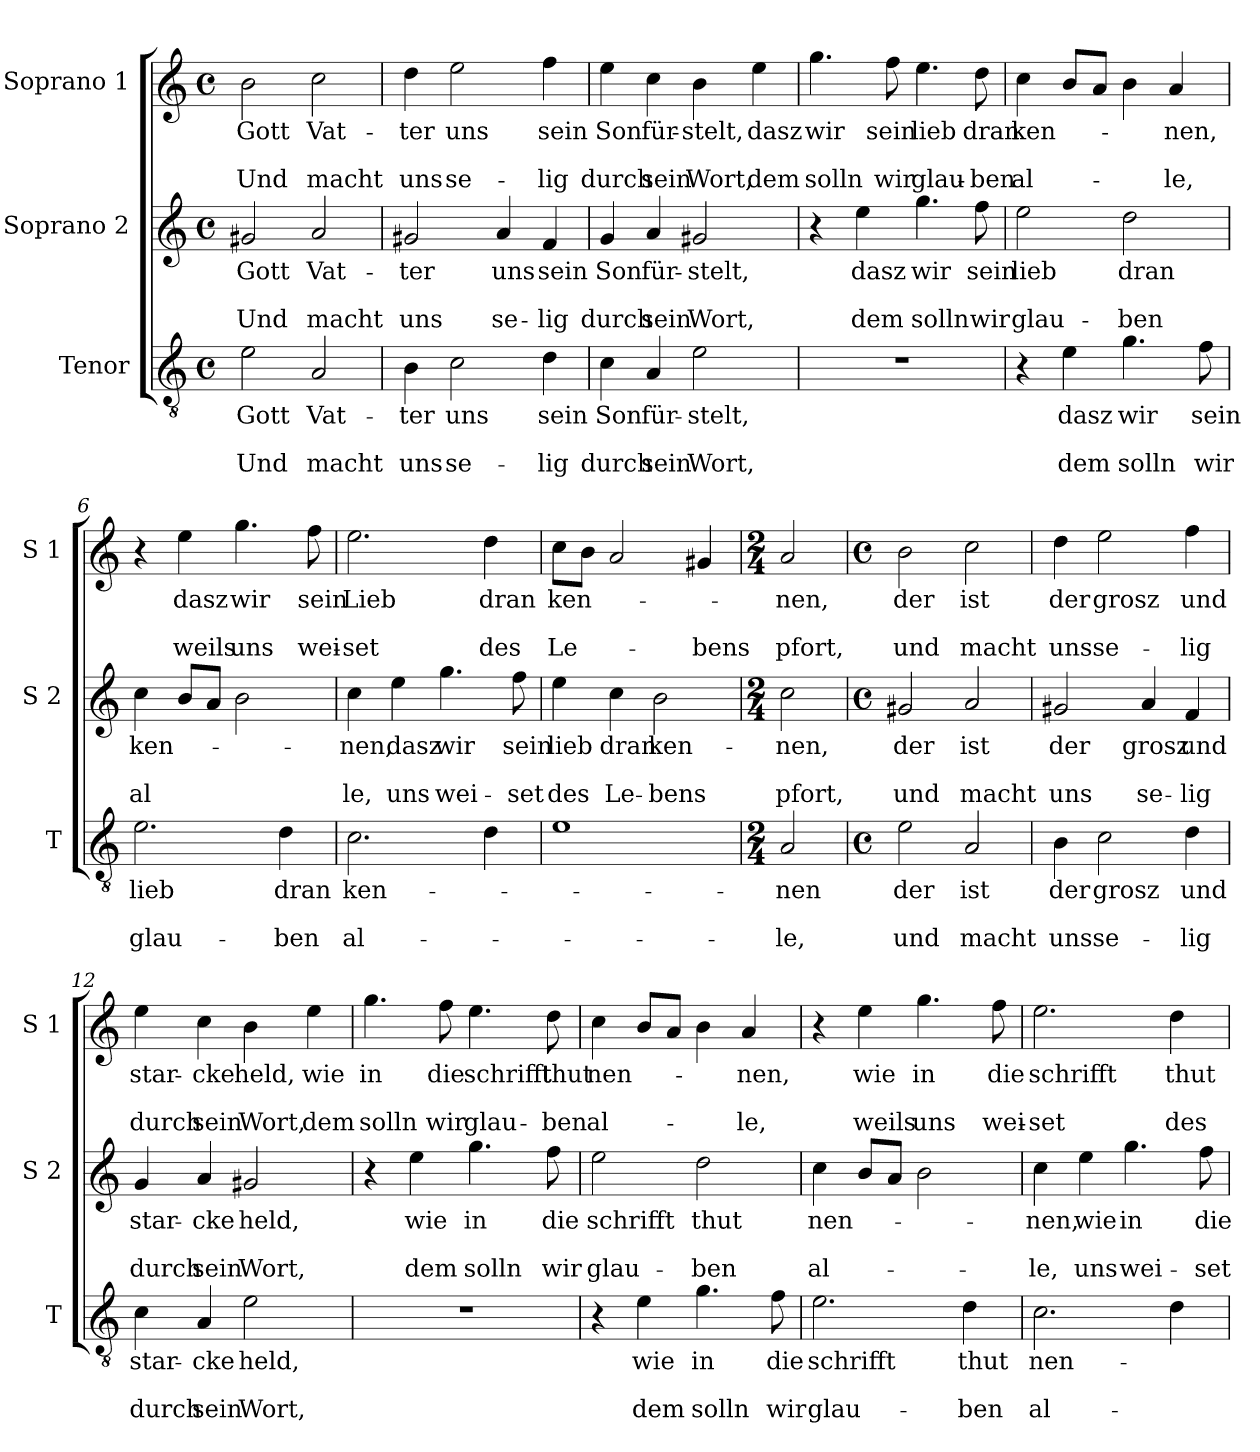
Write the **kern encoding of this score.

**kern	**text	**text	**text	**kern	**text	**text	**text	**kern	**text	**text	**text
*part3	*part3	*part3	*part3	*part2	*part2	*part2	*part2	*part1	*part1	*part1	*part1
*staff3	*staff3	*staff3	*staff3	*staff2	*staff2	*staff2	*staff2	*staff1	*staff1	*staff1	*staff1
*I"Tenor	*	*	*	*I"Soprano 2	*	*	*	*I"Soprano 1	*	*	*
*I'T	*	*	*	*I'S 2	*	*	*	*I'S 1	*	*	*
*clefGv2	*	*	*	*clefG2	*	*	*	*clefG2	*	*	*
*k[]	*	*	*	*k[]	*	*	*	*k[]	*	*	*
*C:	*	*	*	*C:	*	*	*	*C:	*	*	*
*M4/4	*	*	*	*M4/4	*	*	*	*M4/4	*	*	*
*met(c)	*	*	*	*met(c)	*	*	*	*met(c)	*	*	*
=1	=1	=1	=1	=1	=1	=1	=1	=1	=1	=1	=1
!	!LO:LY:b	!	!LO:LY:b	!	!LO:LY:b	!	!LO:LY:b	!	!LO:LY:b	!	!LO:LY:b
2e\	Gott	.	Und	2g#X/	Gott	.	Und	2b\	Gott	.	Und
!	!LO:LY:b	!	!LO:LY:b	!	!LO:LY:b	!	!LO:LY:b	!	!LO:LY:b	!	!LO:LY:b
2A/	Vat-	.	macht	2a/	Vat-	.	macht	2cc\	Vat-	.	macht
=2	=2	=2	=2	=2	=2	=2	=2	=2	=2	=2	=2
!	!LO:LY:b	!	!LO:LY:b	!	!LO:LY:b	!	!LO:LY:b	!	!LO:LY:b	!	!LO:LY:b
4B\	-ter	.	uns	2g#X/	-ter	.	uns	4dd\	-ter	.	uns
!	!LO:LY:b	!	!LO:LY:b	!	!	!	!	!	!LO:LY:b	!	!LO:LY:b
2c\	uns	.	se-	.	.	.	.	2ee\	uns	.	se-
!	!	!	!	!	!LO:LY:b	!	!LO:LY:b	!	!	!	!
.	.	.	.	4a/	uns	.	se-	.	.	.	.
!	!LO:LY:b	!	!LO:LY:b	!	!LO:LY:b	!	!LO:LY:b	!	!LO:LY:b	!	!LO:LY:b
4d\	sein	.	-lig	4f/	sein	.	-lig	4ff\	sein	.	-lig
=3	=3	=3	=3	=3	=3	=3	=3	=3	=3	=3	=3
!	!LO:LY:b	!	!LO:LY:b	!	!LO:LY:b	!	!LO:LY:b	!	!LO:LY:b	!	!LO:LY:b
4c\	Son	.	durch	4g/	Son	.	durch	4ee\	Son	.	durch
!	!LO:LY:b	!	!LO:LY:b	!	!LO:LY:b	!	!LO:LY:b	!	!LO:LY:b	!	!LO:LY:b
4A/	für-	.	sein	4a/	für-	.	sein	4cc\	für-	.	sein
!	!LO:LY:b	!	!LO:LY:b	!	!LO:LY:b	!	!LO:LY:b	!	!LO:LY:b	!	!LO:LY:b
2e\	-stelt,	.	Wort,	2g#X/	-stelt,	.	Wort,	4b\	-stelt,	.	Wort,
!	!	!	!	!	!	!	!	!	!LO:LY:b	!	!LO:LY:b
.	.	.	.	.	.	.	.	4ee\	dasz	.	dem
=4	=4	=4	=4	=4	=4	=4	=4	=4	=4	=4	=4
!	!	!	!	!	!	!	!	!	!LO:LY:b	!	!LO:LY:b
1r	.	.	.	4r	.	.	.	4.gg\	wir	.	solln
!	!	!	!	!	!LO:LY:b	!	!LO:LY:b	!	!	!	!
.	.	.	.	4ee\	dasz	.	dem	.	.	.	.
!	!	!	!	!	!	!	!	!	!LO:LY:b	!	!LO:LY:b
.	.	.	.	.	.	.	.	8ff\	sein	.	wir
!	!	!	!	!	!LO:LY:b	!	!LO:LY:b	!	!LO:LY:b	!	!LO:LY:b
.	.	.	.	4.gg\	wir	.	solln	4.ee\	lieb	.	glau-
!	!	!	!	!	!LO:LY:b	!	!LO:LY:b	!	!LO:LY:b	!	!LO:LY:b
.	.	.	.	8ff\	sein	.	wir	8dd\	dran	.	-ben
=5	=5	=5	=5	=5	=5	=5	=5	=5	=5	=5	=5
!	!	!	!	!	!LO:LY:b	!	!LO:LY:b	!	!LO:LY:b	!	!LO:LY:b
4r	.	.	.	2ee\	lieb	.	glau-	4cc\	ken-	.	al-
!	!LO:LY:b	!	!LO:LY:b	!	!	!	!	!	!	!	!
4e\	dasz	.	dem	.	.	.	.	8b/L	.	.	.
.	.	.	.	.	.	.	.	8a/J	.	.	.
!	!LO:LY:b	!	!LO:LY:b	!	!LO:LY:b	!	!LO:LY:b	!	!	!	!
4.g\	wir	.	solln	2dd\	dran	.	-ben	4b\	.	.	.
!	!	!	!	!	!	!	!	!	!LO:LY:b	!	!LO:LY:b
.	.	.	.	.	.	.	.	4a/	-nen,	.	-le,
!	!LO:LY:b	!	!LO:LY:b	!	!	!	!	!	!	!	!
8f\	sein	.	wir	.	.	.	.	.	.	.	.
!!LO:LB:g=z
=6	=6	=6	=6	=6	=6	=6	=6	=6	=6	=6	=6
!	!LO:LY:b	!	!LO:LY:b	!	!LO:LY:b	!	!LO:LY:b	!	!	!	!
2.e\	lieb	.	glau-	4cc\	ken-	.	al	4r	.	.	.
!	!	!	!	!	!	!	!	!	!LO:LY:b	!	!LO:LY:b
.	.	.	.	8b/L	.	.	.	4ee\	dasz	.	weils
.	.	.	.	8a/J	.	.	.	.	.	.	.
!	!	!	!	!	!	!	!	!	!LO:LY:b	!	!LO:LY:b
.	.	.	.	2b\	.	.	.	4.gg\	wir	.	uns
!	!LO:LY:b	!	!LO:LY:b	!	!	!	!	!	!	!	!
4d\	dran	.	-ben	.	.	.	.	.	.	.	.
!	!	!	!	!	!	!	!	!	!LO:LY:b	!	!LO:LY:b
.	.	.	.	.	.	.	.	8ff\	sein	.	wei-
=7	=7	=7	=7	=7	=7	=7	=7	=7	=7	=7	=7
!	!LO:LY:b	!	!LO:LY:b	!	!LO:LY:b	!	!LO:LY:b	!	!LO:LY:b	!	!LO:LY:b
2.c\	ken-	.	al-	4cc\	-nen,	.	le,	2.ee\	Lieb	.	-set
!	!	!	!	!	!LO:LY:b	!	!LO:LY:b	!	!	!	!
.	.	.	.	4ee\	dasz	.	uns	.	.	.	.
!	!	!	!	!	!LO:LY:b	!	!LO:LY:b	!	!	!	!
.	.	.	.	4.gg\	wir	.	wei-	.	.	.	.
!	!	!	!	!	!	!	!	!	!LO:LY:b	!	!LO:LY:b
4d\	.	.	.	.	.	.	.	4dd\	dran	.	des
!	!	!	!	!	!LO:LY:b	!	!LO:LY:b	!	!	!	!
.	.	.	.	8ff\	sein	.	-set	.	.	.	.
=8	=8	=8	=8	=8	=8	=8	=8	=8	=8	=8	=8
!	!	!	!	!	!LO:LY:b	!	!LO:LY:b	!	!LO:LY:b	!	!LO:LY:b
1e	.	.	.	4ee\	lieb	.	des	8cc\L	ken-	.	Le-
.	.	.	.	.	.	.	.	8b\J	.	.	.
!	!	!	!	!	!LO:LY:b	!	!LO:LY:b	!	!	!	!
.	.	.	.	4cc\	dran	.	Le-	2a/	.	.	.
!	!	!	!	!	!LO:LY:b	!	!LO:LY:b	!	!	!	!
.	.	.	.	2b\	ken-	.	-bens	.	.	.	.
!	!	!	!	!	!	!	!	!	!	!	!LO:LY:b
.	.	.	.	.	.	.	.	4g#X/	.	.	-bens
=9	=9	=9	=9	=9	=9	=9	=9	=9	=9	=9	=9
*M2/4	*	*	*	*M2/4	*	*	*	*M2/4	*	*	*
!	!LO:LY:b	!	!LO:LY:b	!	!LO:LY:b	!	!LO:LY:b	!	!LO:LY:b	!	!LO:LY:b
2A/	-nen	.	-le,	2cc\	-nen,	.	pfort,	2a/	-nen,	.	pfort,
=10	=10	=10	=10	=10	=10	=10	=10	=10	=10	=10	=10
*M4/4	*	*	*	*M4/4	*	*	*	*M4/4	*	*	*
*met(c)	*	*	*	*met(c)	*	*	*	*met(c)	*	*	*
!	!LO:LY:b	!	!LO:LY:b	!	!LO:LY:b	!	!LO:LY:b	!	!LO:LY:b	!	!LO:LY:b
2e\	der	.	und	2g#X/	der	.	und	2b\	der	.	und
!	!LO:LY:b	!	!LO:LY:b	!	!LO:LY:b	!	!LO:LY:b	!	!LO:LY:b	!	!LO:LY:b
2A/	ist	.	macht	2a/	ist	.	macht	2cc\	ist	.	macht
!!LO:PB:g=z
=11	=11	=11	=11	=11	=11	=11	=11	=11	=11	=11	=11
!	!LO:LY:b	!	!LO:LY:b	!	!LO:LY:b	!	!LO:LY:b	!	!LO:LY:b	!	!LO:LY:b
4B\	der	.	uns	2g#X/	der	.	uns	4dd\	der	.	uns
!	!LO:LY:b	!	!LO:LY:b	!	!	!	!	!	!LO:LY:b	!	!LO:LY:b
2c\	grosz	.	se-	.	.	.	.	2ee\	grosz	.	se-
!	!	!	!	!	!LO:LY:b	!	!LO:LY:b	!	!	!	!
.	.	.	.	4a/	grosz	.	se-	.	.	.	.
!	!LO:LY:b	!	!LO:LY:b	!	!LO:LY:b	!	!LO:LY:b	!	!LO:LY:b	!	!LO:LY:b
4d\	und	.	-lig	4f/	und	.	-lig	4ff\	und	.	-lig
=12	=12	=12	=12	=12	=12	=12	=12	=12	=12	=12	=12
!	!LO:LY:b	!	!LO:LY:b	!	!LO:LY:b	!	!LO:LY:b	!	!LO:LY:b	!	!LO:LY:b
4c\	star-	.	durch	4g/	star-	.	durch	4ee\	star-	.	durch
!	!LO:LY:b	!	!LO:LY:b	!	!LO:LY:b	!	!LO:LY:b	!	!LO:LY:b	!	!LO:LY:b
4A/	-cke	.	sein	4a/	-cke	.	sein	4cc\	-cke	.	sein
!	!LO:LY:b	!	!LO:LY:b	!	!LO:LY:b	!	!LO:LY:b	!	!LO:LY:b	!	!LO:LY:b
2e\	held,	.	Wort,	2g#X/	held,	.	Wort,	4b\	held,	.	Wort,
!	!	!	!	!	!	!	!	!	!LO:LY:b	!	!LO:LY:b
.	.	.	.	.	.	.	.	4ee\	wie	.	dem
=13	=13	=13	=13	=13	=13	=13	=13	=13	=13	=13	=13
!	!	!	!	!	!	!	!	!	!LO:LY:b	!	!LO:LY:b
1r	.	.	.	4r	.	.	.	4.gg\	in	.	solln
!	!	!	!	!	!LO:LY:b	!	!LO:LY:b	!	!	!	!
.	.	.	.	4ee\	wie	.	dem	.	.	.	.
!	!	!	!	!	!	!	!	!	!LO:LY:b	!	!LO:LY:b
.	.	.	.	.	.	.	.	8ff\	die	.	wir
!	!	!	!	!	!LO:LY:b	!	!LO:LY:b	!	!LO:LY:b	!	!LO:LY:b
.	.	.	.	4.gg\	in	.	solln	4.ee\	schrifft	.	glau-
!	!	!	!	!	!LO:LY:b	!	!LO:LY:b	!	!LO:LY:b	!	!LO:LY:b
.	.	.	.	8ff\	die	.	wir	8dd\	thut	.	-ben
=14	=14	=14	=14	=14	=14	=14	=14	=14	=14	=14	=14
!	!	!	!	!	!LO:LY:b	!	!LO:LY:b	!	!LO:LY:b	!	!LO:LY:b
4r	.	.	.	2ee\	schrifft	.	glau-	4cc\	nen-	.	al-
!	!LO:LY:b	!	!LO:LY:b	!	!	!	!	!	!	!	!
4e\	wie	.	dem	.	.	.	.	8b/L	.	.	.
.	.	.	.	.	.	.	.	8a/J	.	.	.
!	!LO:LY:b	!	!LO:LY:b	!	!LO:LY:b	!	!LO:LY:b	!	!	!	!
4.g\	in	.	solln	2dd\	thut	.	-ben	4b\	.	.	.
!	!	!	!	!	!	!	!	!	!LO:LY:b	!	!LO:LY:b
.	.	.	.	.	.	.	.	4a/	-nen,	.	-le,
!	!LO:LY:b	!	!LO:LY:b	!	!	!	!	!	!	!	!
8f\	die	.	wir	.	.	.	.	.	.	.	.
=15	=15	=15	=15	=15	=15	=15	=15	=15	=15	=15	=15
!	!LO:LY:b	!	!LO:LY:b	!	!LO:LY:b	!	!LO:LY:b	!	!	!	!
2.e\	schrifft	.	glau-	4cc\	nen-	.	al-	4r	.	.	.
!	!	!	!	!	!	!	!	!	!LO:LY:b	!	!LO:LY:b
.	.	.	.	8b/L	.	.	.	4ee\	wie	.	weils
.	.	.	.	8a/J	.	.	.	.	.	.	.
!	!	!	!	!	!	!	!	!	!LO:LY:b	!	!LO:LY:b
.	.	.	.	2b\	.	.	.	4.gg\	in	.	uns
!	!LO:LY:b	!	!LO:LY:b	!	!	!	!	!	!	!	!
4d\	thut	.	-ben	.	.	.	.	.	.	.	.
!	!	!	!	!	!	!	!	!	!LO:LY:b	!	!LO:LY:b
.	.	.	.	.	.	.	.	8ff\	die	.	wei-
!!LO:LB:g=z
=16	=16	=16	=16	=16	=16	=16	=16	=16	=16	=16	=16
!	!LO:LY:b	!	!LO:LY:b	!	!LO:LY:b	!	!LO:LY:b	!	!LO:LY:b	!	!LO:LY:b
2.c\	nen-	.	al-	4cc\	-nen,	.	-le,	2.ee\	schrifft	.	-set
!	!	!	!	!	!LO:LY:b	!	!LO:LY:b	!	!	!	!
.	.	.	.	4ee\	wie	.	uns	.	.	.	.
!	!	!	!	!	!LO:LY:b	!	!LO:LY:b	!	!	!	!
.	.	.	.	4.gg\	in	.	wei-	.	.	.	.
!	!	!	!	!	!	!	!	!	!LO:LY:b	!	!LO:LY:b
4d\	.	.	.	.	.	.	.	4dd\	thut	.	des
!	!	!	!	!	!LO:LY:b	!	!LO:LY:b	!	!	!	!
.	.	.	.	8ff\	die	.	-set	.	.	.	.
=	=	=	=	=	=	=	=	=	=	=	=
*-	*-	*-	*-	*-	*-	*-	*-	*-	*-	*-	*-
